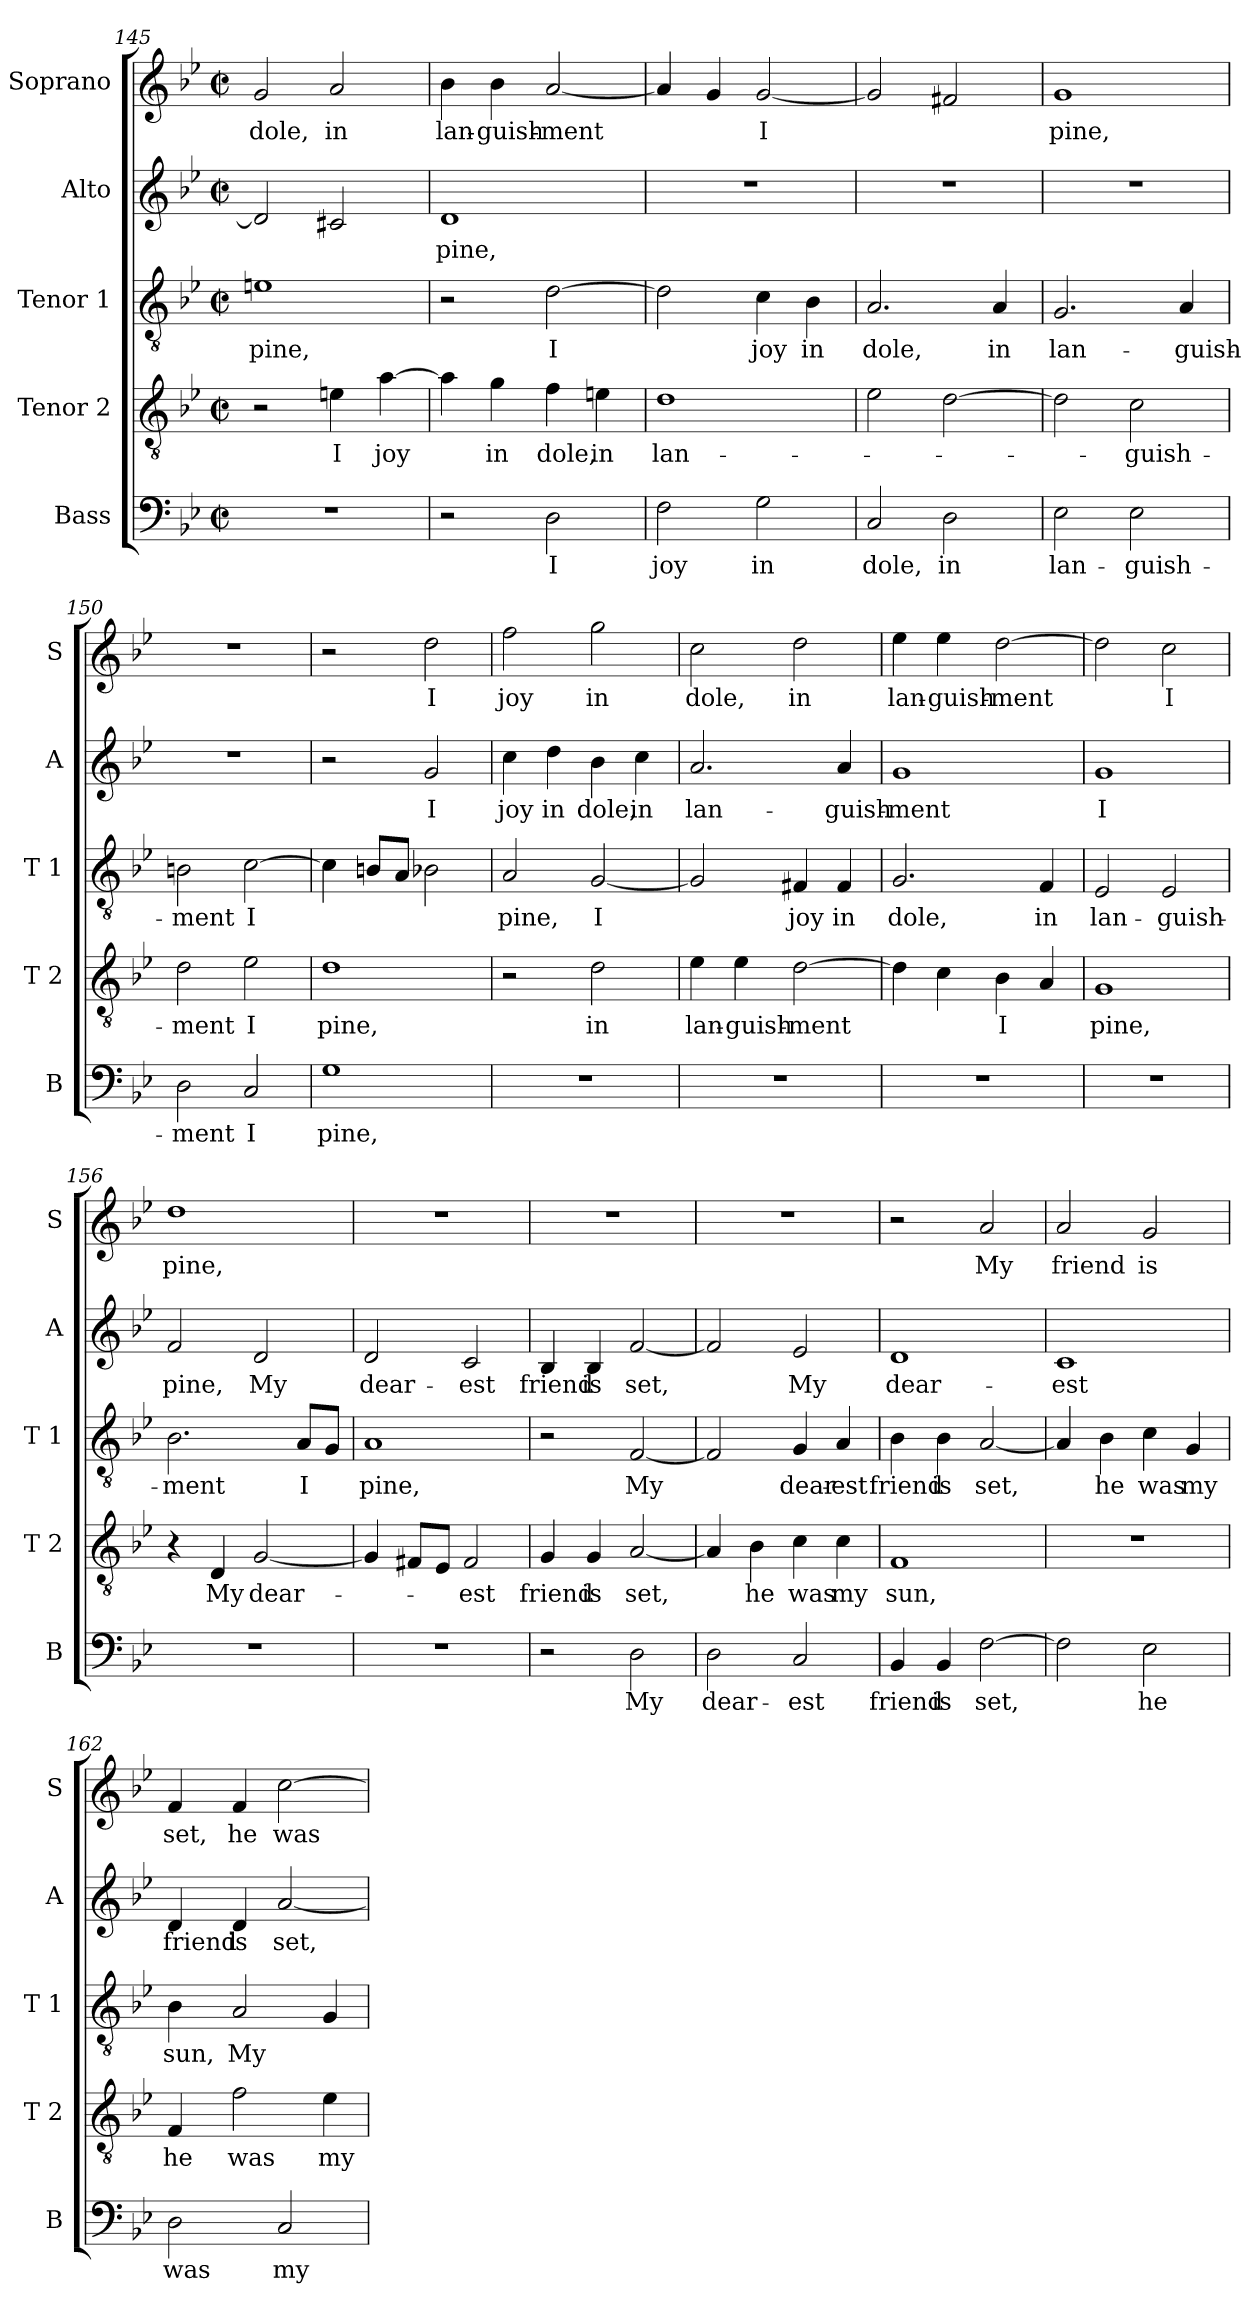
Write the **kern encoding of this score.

**kern	**text	**kern	**text	**kern	**text	**kern	**text	**kern	**text
*part5	*part5	*part4	*part4	*part3	*part3	*part2	*part2	*part1	*part1
*staff5	*staff5	*staff4	*staff4	*staff3	*staff3	*staff2	*staff2	*staff1	*staff1
*I"Bass	*	*I"Tenor 2	*	*I"Tenor 1	*	*I"Alto	*	*I"Soprano	*
*I'B	*	*I'T 2	*	*I'T 1	*	*I'A	*	*I'S	*
*clefF4	*	*clefGv2	*	*clefGv2	*	*clefG2	*	*clefG2	*
*k[b-e-]	*	*k[b-e-]	*	*k[b-e-]	*	*k[b-e-]	*	*k[b-e-]	*
*B-:	*	*B-:	*	*B-:	*	*B-:	*	*B-:	*
*M2/2	*	*M2/2	*	*M2/2	*	*M2/2	*	*M2/2	*
*met(c|)	*	*met(c|)	*	*met(c|)	*	*met(c|)	*	*met(c|)	*
=145	=145	=145	=145	=145	=145	=145	=145	=145	=145
1r	.	2r	.	1en	pine,	2d/]	.	2g/	dole,
.	.	4en\	I	.	.	2c#X/	.	2a/	in
.	.	[4a\	joy	.	.	.	.	.	.
=146	=146	=146	=146	=146	=146	=146	=146	=146	=146
2r	.	4a\]	.	2r	.	1d	pine,	4b-\	lan-
.	.	4g\	in	.	.	.	.	4b-\	-guish-
2D\	I	4f\	dole,	[2d\	I	.	.	[2a/	-ment
.	.	4en\	in	.	.	.	.	.	.
!!LO:LB:g=z
=147	=147	=147	=147	=147	=147	=147	=147	=147	=147
2F\	joy	1d	lan-	2d\]	.	1r	.	4a/]	.
.	.	.	.	.	.	.	.	4g/	.
2G\	in	.	.	4c\	joy	.	.	[2g/	I
.	.	.	.	4B-\	in	.	.	.	.
=148	=148	=148	=148	=148	=148	=148	=148	=148	=148
2C/	dole,	2e-\	.	2.A/	dole,	1r	.	2g/]	.
2D\	in	[2d\	.	.	.	.	.	2f#X/	.
.	.	.	.	4A/	in	.	.	.	.
=149	=149	=149	=149	=149	=149	=149	=149	=149	=149
2E-\	lan-	2d\]	.	2.G/	lan-	1r	.	1g	pine,
2E-\	-guish-	2c\	-guish-	.	.	.	.	.	.
.	.	.	.	4A/	-guish-	.	.	.	.
=150	=150	=150	=150	=150	=150	=150	=150	=150	=150
2D\	-ment	2d\	-ment	2Bn\	-ment	1r	.	1r	.
2C/	I	2e-\	I	[2c\	I	.	.	.	.
=151	=151	=151	=151	=151	=151	=151	=151	=151	=151
1G	pine,	1d	pine,	4c\]	.	2r	.	2r	.
.	.	.	.	8Bn/L	.	.	.	.	.
.	.	.	.	8A/J	.	.	.	.	.
.	.	.	.	2B-X\	.	2g/	I	2dd\	I
=152	=152	=152	=152	=152	=152	=152	=152	=152	=152
1r	.	2r	.	2A/	pine,	4cc\	joy	2ff\	joy
.	.	.	.	.	.	4dd\	in	.	.
.	.	2d\	in	[2G/	I	4b-\	dole,	2gg\	in
.	.	.	.	.	.	4cc\	in	.	.
!!LO:PB:g=z
=153	=153	=153	=153	=153	=153	=153	=153	=153	=153
1r	.	4e-\	lan-	2G/]	.	2.a/	lan-	2cc\	dole,
.	.	4e-\	-guish-	.	.	.	.	.	.
.	.	[2d\	-ment	4F#X/	joy	.	.	2dd\	in
.	.	.	.	4F#/	in	4a/	-guish-	.	.
=154	=154	=154	=154	=154	=154	=154	=154	=154	=154
1r	.	4d\]	.	2.G/	dole,	1g	-ment	4ee-\	lan-
.	.	4c\	.	.	.	.	.	4ee-\	-guish-
.	.	4B-\	I	.	.	.	.	[2dd\	-ment
.	.	4A/	.	4F/	in	.	.	.	.
=155	=155	=155	=155	=155	=155	=155	=155	=155	=155
1r	.	1G	pine,	2E-/	lan-	1g	I	2dd\]	.
.	.	.	.	2E-/	-guish-	.	.	2cc\	I
=156	=156	=156	=156	=156	=156	=156	=156	=156	=156
1r	.	4r	.	2.B-\	-ment	2f/	pine,	1dd	pine,
.	.	4D/	My	.	.	.	.	.	.
.	.	[2G/	dear-	.	.	2d/	My	.	.
.	.	.	.	8A/L	I	.	.	.	.
.	.	.	.	8G/J	.	.	.	.	.
=157	=157	=157	=157	=157	=157	=157	=157	=157	=157
1r	.	4G/]	.	1A	pine,	2d/	dear-	1r	.
.	.	8F#X/L	.	.	.	.	.	.	.
.	.	8E-/J	.	.	.	.	.	.	.
.	.	2F#/	-est	.	.	2c/	-est	.	.
=158	=158	=158	=158	=158	=158	=158	=158	=158	=158
2r	.	4G/	friend	2r	.	4B-/	friend	1r	.
.	.	4G/	is	.	.	4B-/	is	.	.
2D\	My	[2A/	set,	[2F/	My	[2f/	set,	.	.
!!LO:LB:g=z
=159	=159	=159	=159	=159	=159	=159	=159	=159	=159
2D\	dear-	4A/]	.	2F/]	.	2f/]	.	1r	.
.	.	4B-\	he	.	.	.	.	.	.
2C/	-est	4c\	was	4G/	dear-	2e-/	My	.	.
.	.	4c\	my	4A/	-est	.	.	.	.
=160	=160	=160	=160	=160	=160	=160	=160	=160	=160
4BB-/	friend	1F	sun,	4B-\	friend	1d	dear-	2r	.
4BB-/	is	.	.	4B-\	is	.	.	.	.
[2F\	set,	.	.	[2A/	set,	.	.	2a/	My
=161	=161	=161	=161	=161	=161	=161	=161	=161	=161
2F\]	.	1r	.	4A/]	.	1c	-est	2a/	friend
.	.	.	.	4B-\	he	.	.	.	.
2E-\	he	.	.	4c\	was	.	.	2g/	is
.	.	.	.	4G/	my	.	.	.	.
=162	=162	=162	=162	=162	=162	=162	=162	=162	=162
2D\	was	4F/	he	4B-\	sun,	4d/	friend	4f/	set,
.	.	2f\	was	2A/	My	4d/	is	4f/	he
2C/	my	.	.	.	.	[2a/	set,	[2cc\	was
.	.	4e-\	my	4G/	.	.	.	.	.
=	=	=	=	=	=	=	=	=	=
*-	*-	*-	*-	*-	*-	*-	*-	*-	*-
